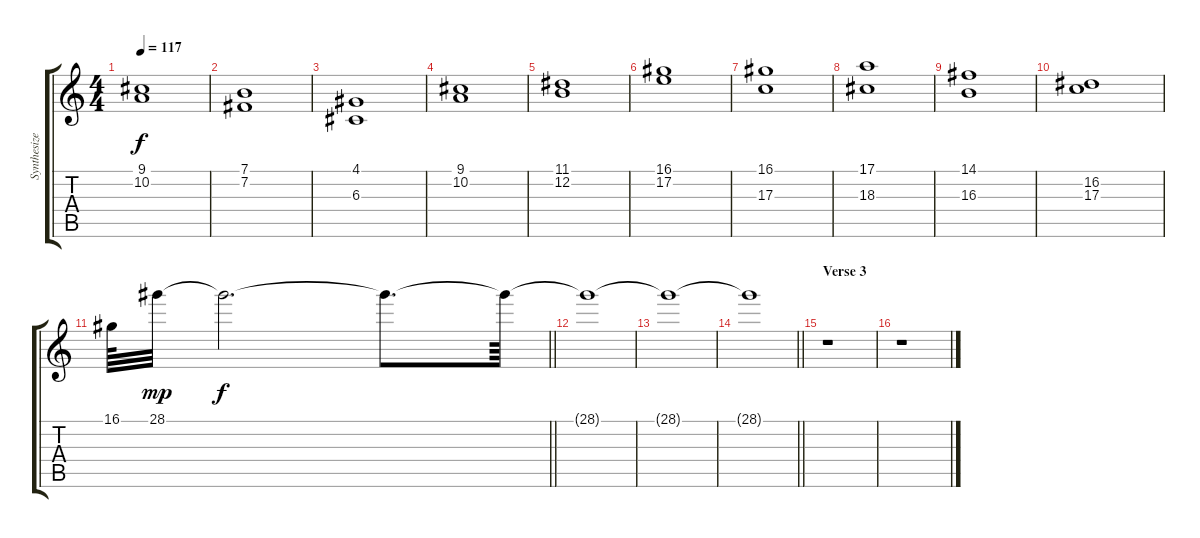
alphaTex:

\track ("Synthesizer" "Synthesize") {instrument pad5bowed}
\staff {score tabs}
\tuning (E4 B3 G3 D3 A2 E2) {hide}
\ts (4 4)
\tempo 117
\clef g2
\ks c
(9.1 10.2).1{dy f} |
(7.1 7.2).1 |
(4.1 6.3).1 |
(9.1 10.2).1 |
(11.1 12.2).1 |
(16.1 17.2).1 |
(16.1 17.3).1 |
(17.1 18.3).1 |
(14.1 16.3).1{volume 13} |
(16.2 17.3).1 |
\barLineRight lightlight
16.1.64 28.1.32{dy mp} 28.1{t}.2{d dy f} 28.1{t}.8{d} 28.1{t}.64 |
28.1{t}.1 |
28.1{t}.1 |
\barLineRight lightlight
28.1{t}.1 |
\section ("" "Verse 3")
r.1 |
r.1
